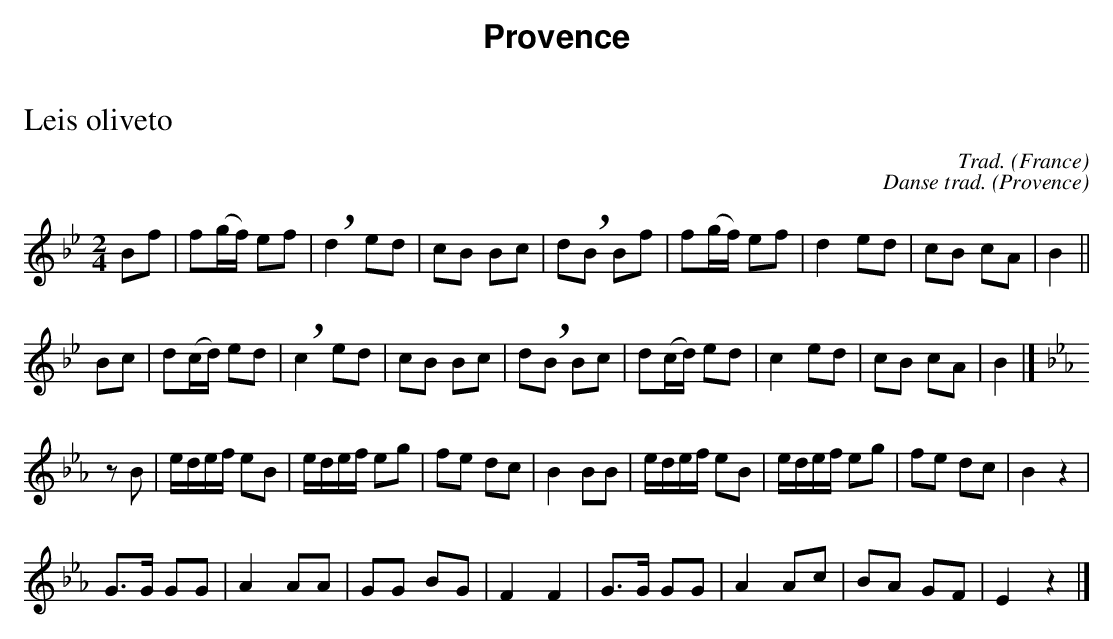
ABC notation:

X:1
T:Leis oliveto
O:France
C:Trad.
M:2/4
L:1/8
K:Bb
Bf | f(g/f/) ef | !breath!d2ed | cB Bc | d!breath!B Bf | f(g/f/) ef | d2ed | cB cA | B2 ||
Bc | d(c/d/) ed | !breath!c2 ed | cB Bc | d!breath!B Bc | d(c/d/) ed | c2 ed | cB cA | B2 |]
[K:Eb]
zB | e/d/e/f/ eB | e/d/e/f/ eg | fe dc | B2BB | e/d/e/f/ eB | e/d/e/f/ eg | fe dc | B2z2 |
G>G GG | A2AA | GG BG | F2F2 | G>G GG | A2Ac | BA GF | E2z2 |]
